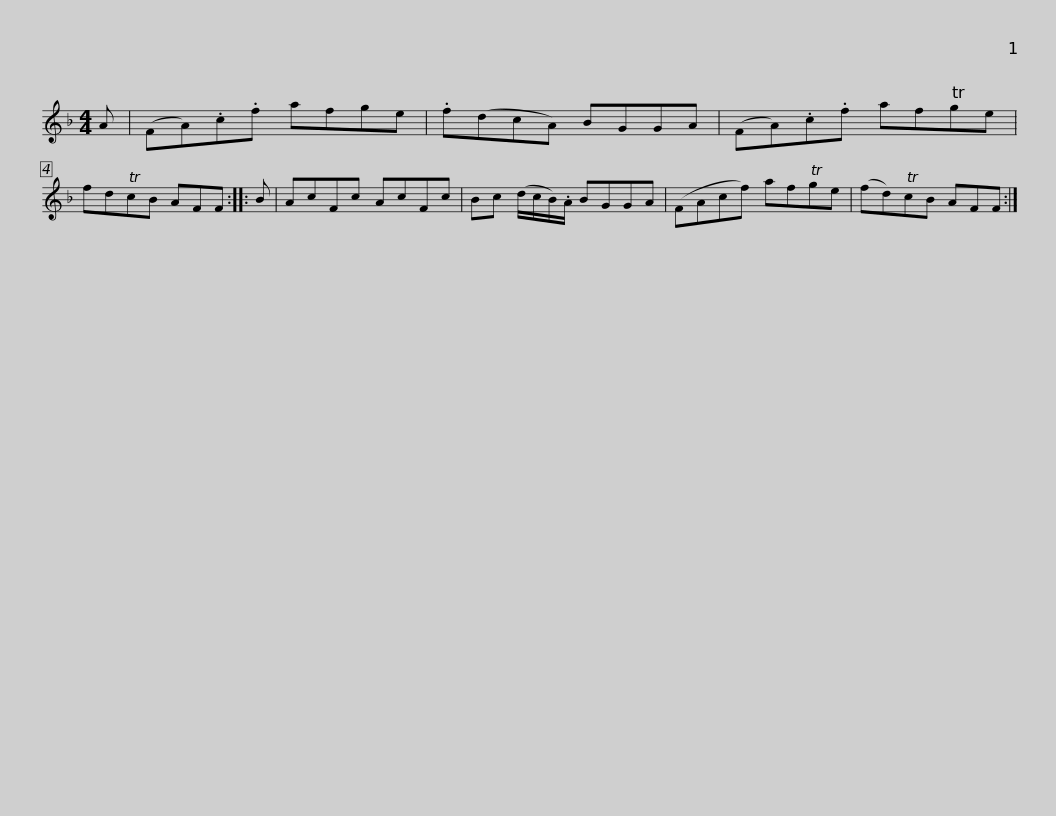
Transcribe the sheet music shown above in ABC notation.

X:1
L:1/8
M:4/4
I:linebreak $
K:F
V:1 treble
V:1
 A | (FA).c.f afge | .f(dcA) BGGA | (FA).c.f afTge | fdTcB AFF :: %5
 B | AcFc AcFc |$ Bc (d/c/B/).A/ BGGA | (FAcf) afTge | (fd)TcB AFF :| %10
